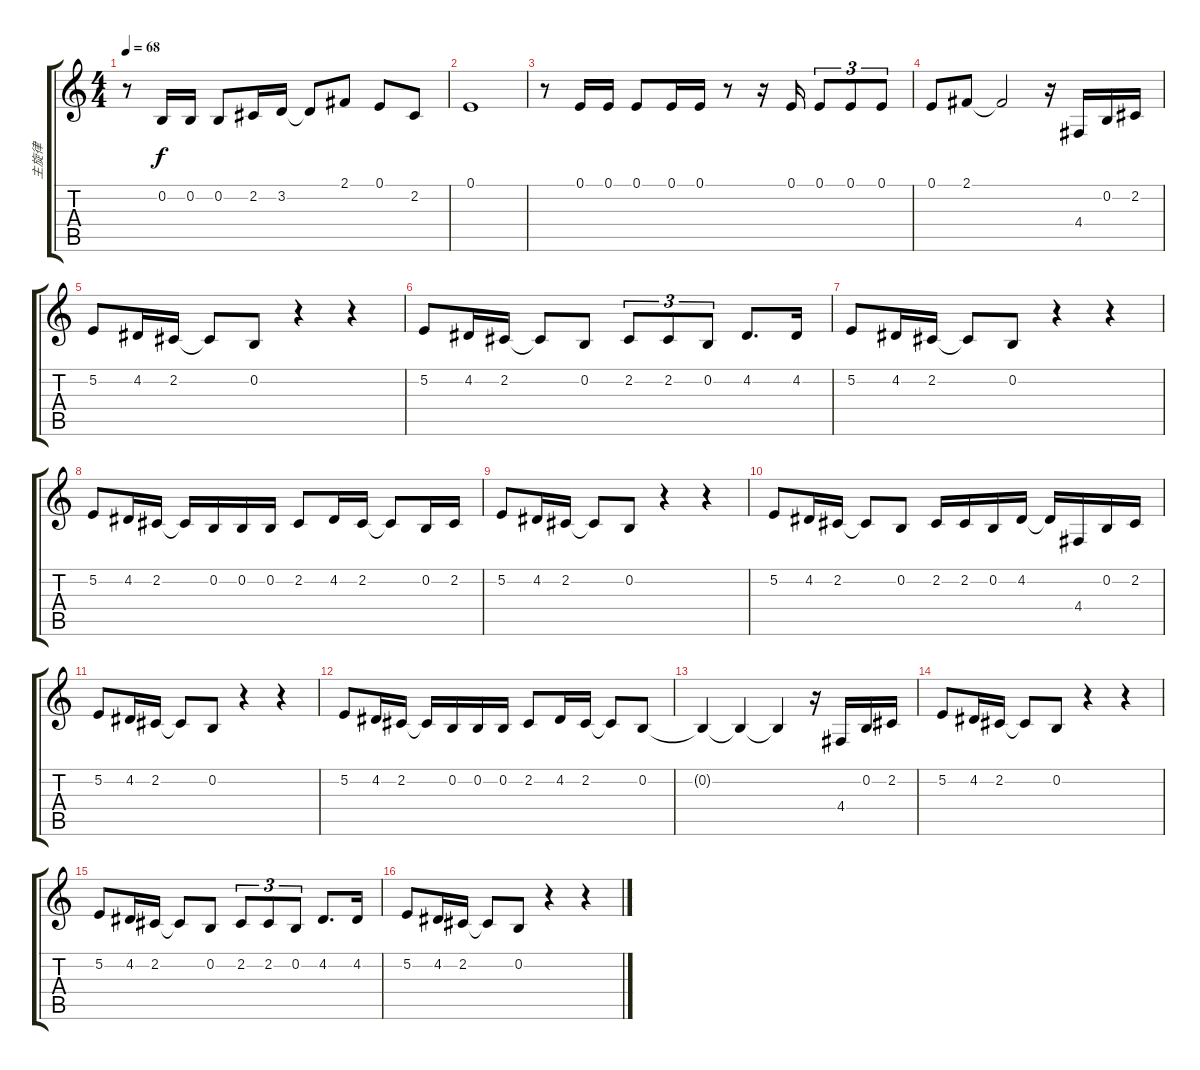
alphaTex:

\track ("主旋律" "主旋律") {instrument acousticgrandpiano}
\staff {score tabs}
\tuning (E4 B3 G3 D3 A2 E2) {hide}
\ts (4 4)
\tempo 68
\clef g2
\ks c
r.8{dy f} 0.2.16 0.2.16 0.2.8 2.2.16 3.2.16 3.2{t}.8 2.1.8 0.1.8 2.2.8 |
0.1.1 |
r.8 0.1.16 0.1.16 0.1.8 0.1.16 0.1.16 r.8 r.16 0.1.16 0.1.8{tu (3 2)} 0.1.8{tu (3 2)} 0.1.8{tu (3 2)} |
0.1.8 2.1.8 2.1{t}.2 r.16 4.4.16 0.2.16 2.2.16 |
5.2.8 4.2.16 2.2.16 2.2{t}.8 0.2.8 r.4 r.4 |
5.2.8 4.2.16 2.2.16 2.2{t}.8 0.2.8 2.2.8{tu (3 2)} 2.2.8{tu (3 2)} 0.2.8{tu (3 2)} 4.2.8{d} 4.2.16 |
5.2.8 4.2.16 2.2.16 2.2{t}.8 0.2.8 r.4 r.4 |
5.2.8 4.2.16 2.2.16 2.2{t}.16 0.2.16 0.2.16 0.2.16 2.2.8 4.2.16 2.2.16 2.2{t}.8 0.2.16 2.2.16 |
5.2.8 4.2.16 2.2.16 2.2{t}.8 0.2.8 r.4 r.4 |
5.2.8 4.2.16 2.2.16 2.2{t}.8 0.2.8 2.2.16 2.2.16 0.2.16 4.2.16 4.2{t}.16 4.4.16 0.2.16 2.2.16 |
5.2.8 4.2.16 2.2.16 2.2{t}.8 0.2.8 r.4 r.4 |
5.2.8 4.2.16 2.2.16 2.2{t}.16 0.2.16 0.2.16 0.2.16 2.2.8 4.2.16 2.2.16 2.2{t}.8 0.2.8 |
0.2{t}.4 0.2{t}.4 0.2{t}.4 r.16 4.4.16 0.2.16 2.2.16 |
5.2.8 4.2.16 2.2.16 2.2{t}.8 0.2.8 r.4 r.4 |
5.2.8 4.2.16 2.2.16 2.2{t}.8 0.2.8 2.2.8{tu (3 2)} 2.2.8{tu (3 2)} 0.2.8{tu (3 2)} 4.2.8{d} 4.2.16 |
5.2.8 4.2.16 2.2.16 2.2{t}.8 0.2.8 r.4 r.4
